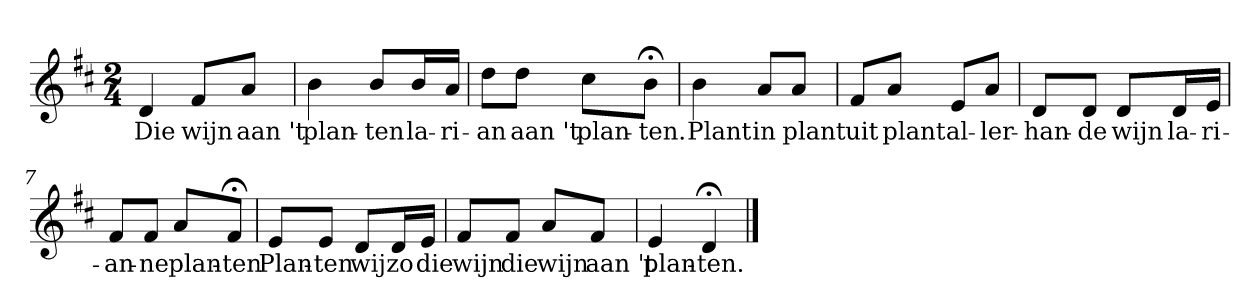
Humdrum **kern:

**kern	**text
*part1	*part1
*staff1	*staff1
*k[f#c#]	*
*D:	*
*M2/4	*
*MM120	*
=1	=1
4d	Die
8f#L	wijn
8aJ	aan 't
=2	=2
4b	plan-
8bL	-ten
16bL	la-
16aJJ	-ri-
=3	=3
8ddL	-an
8ddJ	aan 't
8cc#L	plan-
8b;<J	-ten.
=4	=4
4b	Plant
8aL	in
8aJ	plant
=5	=5
8f#L	uit
8aJ	plant
8eL	al-
8aJ	-ler-
=6	=6
8dL	-han-
8dJ	-de
8dL	wijn
16dL	la-
16eJJ	-ri-
=7	=7
8f#L	-an-
8f#J	-ne
8aL	plan-
8f#;<J	-ten
=8	=8
8eL	Plan-
8eJ	-ten
8dL	wij
16dL	zo
16eJJ	die
=9	=9
8f#L	wijn
8f#J	die
8aL	wijn
8f#J	aan 't
=10	=10
4e	plan-
4d;<	-ten.
==	==
*-	*-
